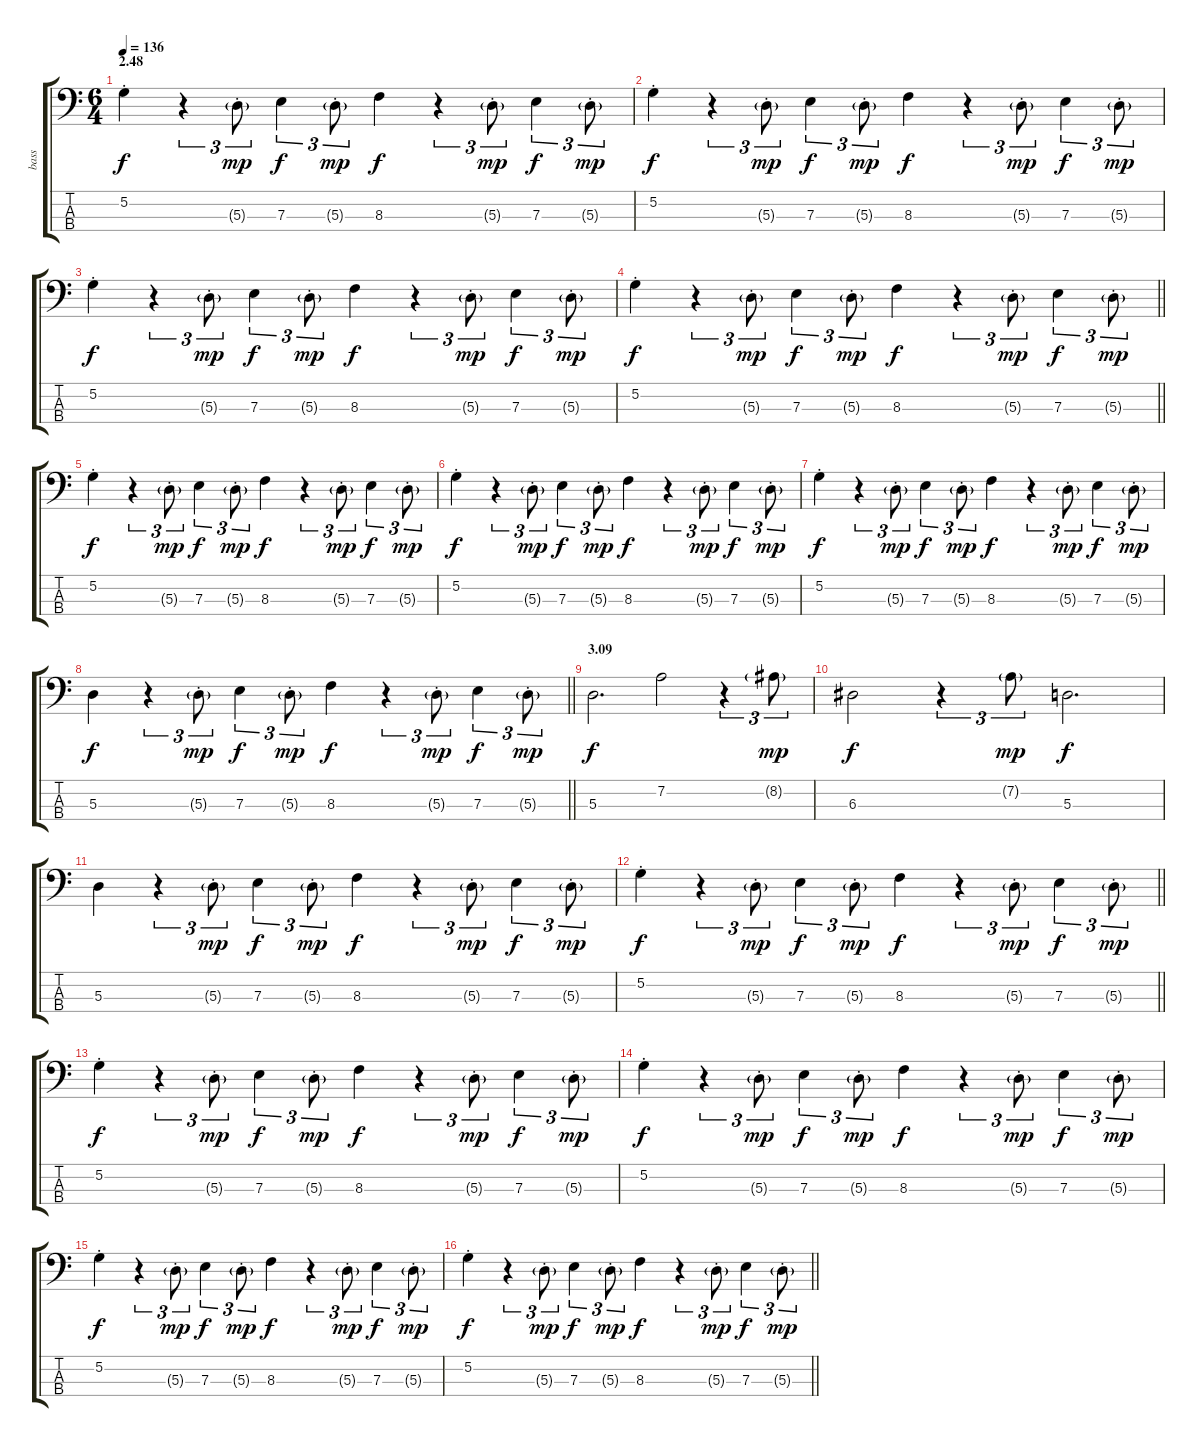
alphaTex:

\track ("bass" "bass") {instrument acousticbass}
\staff {score tabs}
\tuning (G2 D2 A1 E1) {hide}
\ts (6 4)
\section ("" "2.48")
\tempo 136
\clef f4
\ks c
5.2{st}.4{dy f} r.4{tu (3 2)} 5.3{g st}.8{tu (3 2) dy mp} 7.3.4{tu (3 2) dy f} 5.3{g st}.8{tu (3 2) dy mp} 8.3.4{dy f} r.4{tu (3 2)} 5.3{g st}.8{tu (3 2) dy mp} 7.3.4{tu (3 2) dy f} 5.3{g st}.8{tu (3 2) dy mp} |
5.2{st}.4{dy f} r.4{tu (3 2)} 5.3{g st}.8{tu (3 2) dy mp} 7.3.4{tu (3 2) dy f} 5.3{g st}.8{tu (3 2) dy mp} 8.3.4{dy f} r.4{tu (3 2)} 5.3{g st}.8{tu (3 2) dy mp} 7.3.4{tu (3 2) dy f} 5.3{g st}.8{tu (3 2) dy mp} |
5.2{st}.4{dy f} r.4{tu (3 2)} 5.3{g st}.8{tu (3 2) dy mp} 7.3.4{tu (3 2) dy f} 5.3{g st}.8{tu (3 2) dy mp} 8.3.4{dy f} r.4{tu (3 2)} 5.3{g st}.8{tu (3 2) dy mp} 7.3.4{tu (3 2) dy f} 5.3{g st}.8{tu (3 2) dy mp} |
\barLineRight lightlight
5.2{st}.4{dy f} r.4{tu (3 2)} 5.3{g st}.8{tu (3 2) dy mp} 7.3.4{tu (3 2) dy f} 5.3{g st}.8{tu (3 2) dy mp} 8.3.4{dy f} r.4{tu (3 2)} 5.3{g st}.8{tu (3 2) dy mp} 7.3.4{tu (3 2) dy f} 5.3{g st}.8{tu (3 2) dy mp} |
5.2{st}.4{dy f} r.4{tu (3 2)} 5.3{g st}.8{tu (3 2) dy mp} 7.3.4{tu (3 2) dy f} 5.3{g st}.8{tu (3 2) dy mp} 8.3.4{dy f} r.4{tu (3 2)} 5.3{g st}.8{tu (3 2) dy mp} 7.3.4{tu (3 2) dy f} 5.3{g st}.8{tu (3 2) dy mp} |
5.2{st}.4{dy f} r.4{tu (3 2)} 5.3{g st}.8{tu (3 2) dy mp} 7.3.4{tu (3 2) dy f} 5.3{g st}.8{tu (3 2) dy mp} 8.3.4{dy f} r.4{tu (3 2)} 5.3{g st}.8{tu (3 2) dy mp} 7.3.4{tu (3 2) dy f} 5.3{g st}.8{tu (3 2) dy mp} |
5.2{st}.4{dy f} r.4{tu (3 2)} 5.3{g st}.8{tu (3 2) dy mp} 7.3.4{tu (3 2) dy f} 5.3{g st}.8{tu (3 2) dy mp} 8.3.4{dy f} r.4{tu (3 2)} 5.3{g st}.8{tu (3 2) dy mp} 7.3.4{tu (3 2) dy f} 5.3{g st}.8{tu (3 2) dy mp} |
\barLineRight lightlight
5.3.4{dy f} r.4{tu (3 2)} 5.3{g st}.8{tu (3 2) dy mp} 7.3.4{tu (3 2) dy f} 5.3{g st}.8{tu (3 2) dy mp} 8.3.4{dy f} r.4{tu (3 2)} 5.3{g st}.8{tu (3 2) dy mp} 7.3.4{tu (3 2) dy f} 5.3{g st}.8{tu (3 2) dy mp} |
\section ("" "3.09")
5.3.2{d dy f} 7.2.2 r.4{tu (3 2)} 8.2{g}.8{tu (3 2) dy mp} |
6.3.2{dy f} r.4{tu (3 2)} 7.2{g}.8{tu (3 2) dy mp} 5.3.2{d dy f} |
5.3.4 r.4{tu (3 2)} 5.3{g st}.8{tu (3 2) dy mp} 7.3.4{tu (3 2) dy f} 5.3{g st}.8{tu (3 2) dy mp} 8.3.4{dy f} r.4{tu (3 2)} 5.3{g st}.8{tu (3 2) dy mp} 7.3.4{tu (3 2) dy f} 5.3{g st}.8{tu (3 2) dy mp} |
\barLineRight lightlight
5.2{st}.4{dy f} r.4{tu (3 2)} 5.3{g st}.8{tu (3 2) dy mp} 7.3.4{tu (3 2) dy f} 5.3{g st}.8{tu (3 2) dy mp} 8.3.4{dy f} r.4{tu (3 2)} 5.3{g st}.8{tu (3 2) dy mp} 7.3.4{tu (3 2) dy f} 5.3{g st}.8{tu (3 2) dy mp} |
5.2{st}.4{dy f} r.4{tu (3 2)} 5.3{g st}.8{tu (3 2) dy mp} 7.3.4{tu (3 2) dy f} 5.3{g st}.8{tu (3 2) dy mp} 8.3.4{dy f} r.4{tu (3 2)} 5.3{g st}.8{tu (3 2) dy mp} 7.3.4{tu (3 2) dy f} 5.3{g st}.8{tu (3 2) dy mp} |
5.2{st}.4{dy f} r.4{tu (3 2)} 5.3{g st}.8{tu (3 2) dy mp} 7.3.4{tu (3 2) dy f} 5.3{g st}.8{tu (3 2) dy mp} 8.3.4{dy f} r.4{tu (3 2)} 5.3{g st}.8{tu (3 2) dy mp} 7.3.4{tu (3 2) dy f} 5.3{g st}.8{tu (3 2) dy mp} |
5.2{st}.4{dy f} r.4{tu (3 2)} 5.3{g st}.8{tu (3 2) dy mp} 7.3.4{tu (3 2) dy f} 5.3{g st}.8{tu (3 2) dy mp} 8.3.4{dy f} r.4{tu (3 2)} 5.3{g st}.8{tu (3 2) dy mp} 7.3.4{tu (3 2) dy f} 5.3{g st}.8{tu (3 2) dy mp} |
\barLineRight lightlight
5.2{st}.4{dy f} r.4{tu (3 2)} 5.3{g st}.8{tu (3 2) dy mp} 7.3.4{tu (3 2) dy f} 5.3{g st}.8{tu (3 2) dy mp} 8.3.4{dy f} r.4{tu (3 2)} 5.3{g st}.8{tu (3 2) dy mp} 7.3.4{tu (3 2) dy f} 5.3{g st}.8{tu (3 2) dy mp}
